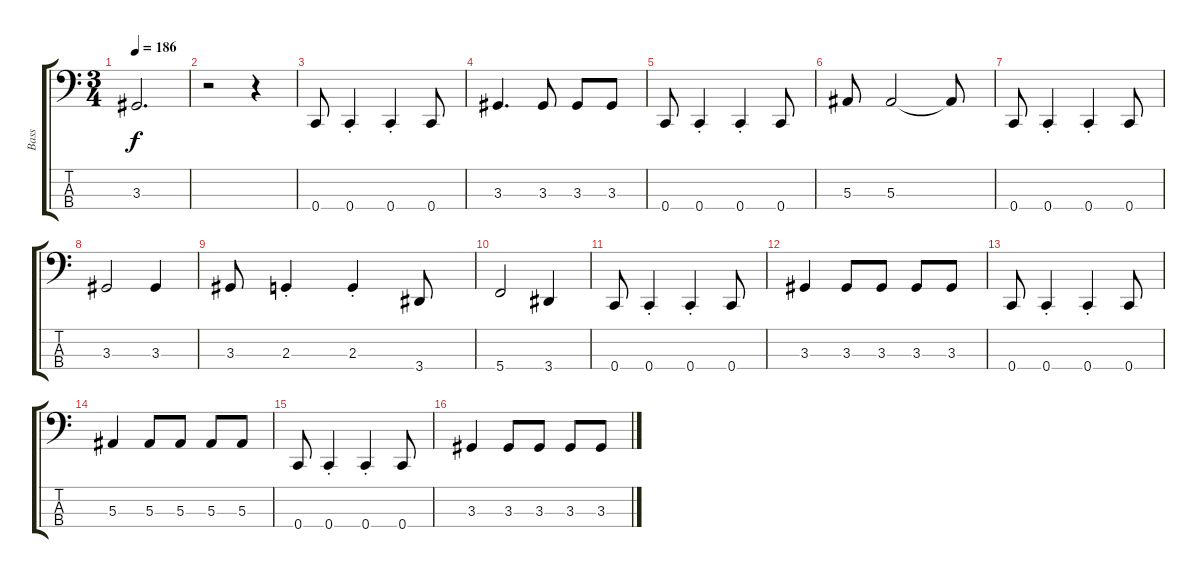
\track ("Bass" "Bass") {instrument electricbassfinger}
\staff {score tabs}
\tuning (Eb2 Bb1 F1 C1) {hide}
\ts (3 4)
\tempo 186
\clef f4
\ks c
3.3.2{d dy f} |
r.2 r.4 |
0.4.8 0.4{st}.4 0.4{st}.4 0.4.8 |
3.3.4{d} 3.3.8 3.3.8 3.3.8 |
0.4.8 0.4{st}.4 0.4{st}.4 0.4.8 |
5.3.8 5.3.2 5.3{t}.8 |
0.4.8 0.4{st}.4 0.4{st}.4 0.4.8 |
3.3.2 3.3.4 |
3.3.8 2.3{st}.4 2.3{st}.4 3.4.8 |
5.4.2 3.4.4 |
0.4.8 0.4{st}.4 0.4{st}.4 0.4.8 |
3.3.4 3.3.8 3.3.8 3.3.8 3.3.8 |
0.4.8 0.4{st}.4 0.4{st}.4 0.4.8 |
5.3.4 5.3.8 5.3.8 5.3.8 5.3.8 |
0.4.8 0.4{st}.4 0.4{st}.4 0.4.8 |
3.3.4 3.3.8 3.3.8 3.3.8 3.3.8
